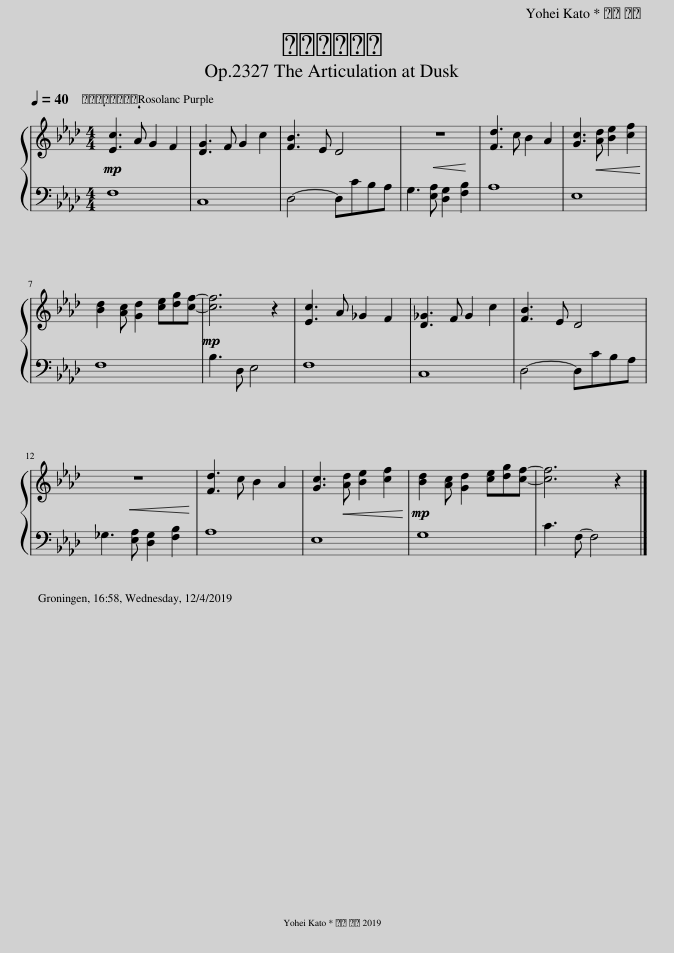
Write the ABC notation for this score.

X:1
%%score { 1 | 2 }
L:1/8
Q:1/4=40
M:4/4
I:linebreak $
K:Ab
V:1 treble
V:2 bass
V:1
!mp! [Ec]3 A G2 F2 | [DG]3 F G2 c2 | [FB]3 E D4 | z8 | [Fd]3 c B2 A2 | %5
 [Gc]3!<(! [Ad] [Be]2 [cf]2!<)! |$ [Bd]2 [Ac] [Gd]2 [ce][dg][cf]- |!mp! [cf]6 z2 | [Ec]3 A _G2 F2 | [D_G]3 F G2 c2 | %10
 [FB]3 E D4 |$ z8 | [Fd]3 c B2 A2 | [Gc]3!<(! [Ad] [Be]2 [cf]2!<)! |!mp! [Bd]2 [Ac] [Gd]2 [ce][dg][cf]- | %15
 [cf]6 z2 |] %16
V:2
 F,8 | C,8 | D,4- D,CB,A, | G,3 [E,A,]!<(! [D,G,]2 [F,B,]2!<)! | A,8 | %5
 E,8 |$ F,8 | B,3 D, E,4 | F,8 | C,8 | %10
 D,4- D,CB,A, |$ _G,3!<(! [E,A,] [D,G,]2 [F,B,]2!<)! | A,8 | E,8 | G,8 | %15
 C3 F,- F,4 |] %16
